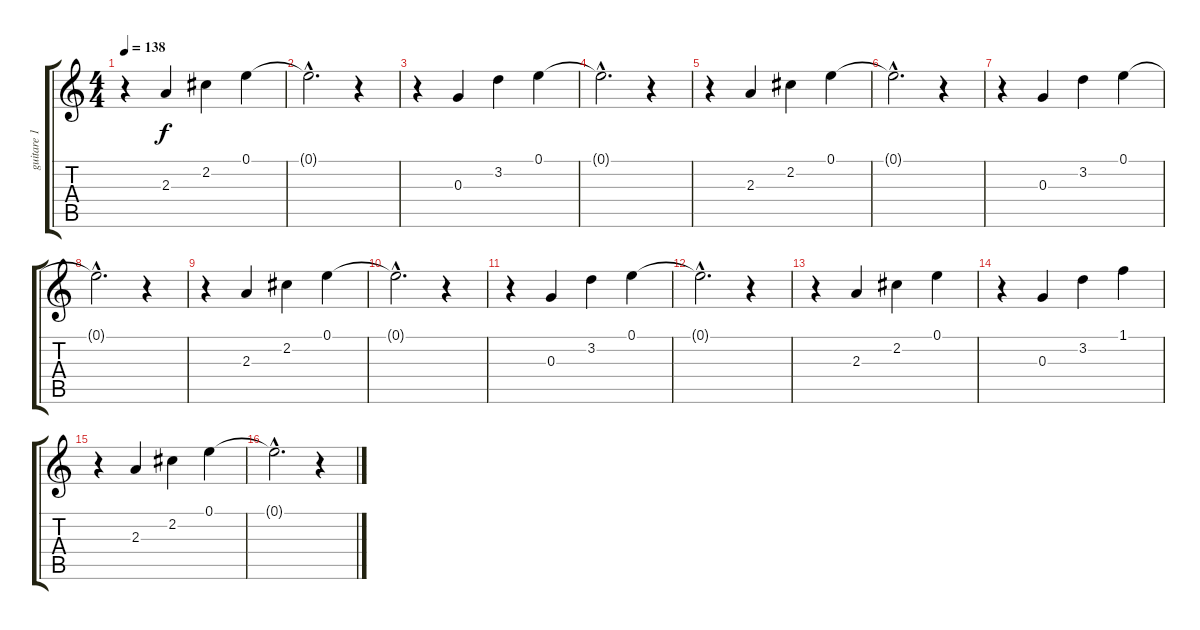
\track ("guitare 1" "guitare 1") {instrument acousticguitarsteel}
\staff {score tabs}
\tuning (E4 B3 G3 D3 A2 E2) {hide}
\ts (4 4)
\tempo 138
\clef g2
\ks c
r.4{dy f} 2.3.4 2.2.4 0.1.4 |
0.1{hac t}.2{d} r.4 |
r.4 0.3.4 3.2.4 0.1.4 |
0.1{hac t}.2{d} r.4 |
r.4 2.3.4 2.2.4 0.1.4 |
0.1{hac t}.2{d} r.4 |
r.4 0.3.4 3.2.4 0.1.4 |
0.1{hac t}.2{d} r.4 |
r.4 2.3.4 2.2.4 0.1.4 |
0.1{hac t}.2{d} r.4 |
r.4 0.3.4 3.2.4 0.1.4 |
0.1{hac t}.2{d} r.4 |
r.4 2.3.4 2.2.4 0.1.4 |
r.4 0.3.4 3.2.4 1.1.4 |
r.4 2.3.4 2.2.4 0.1.4 |
0.1{hac t}.2{d} r.4
